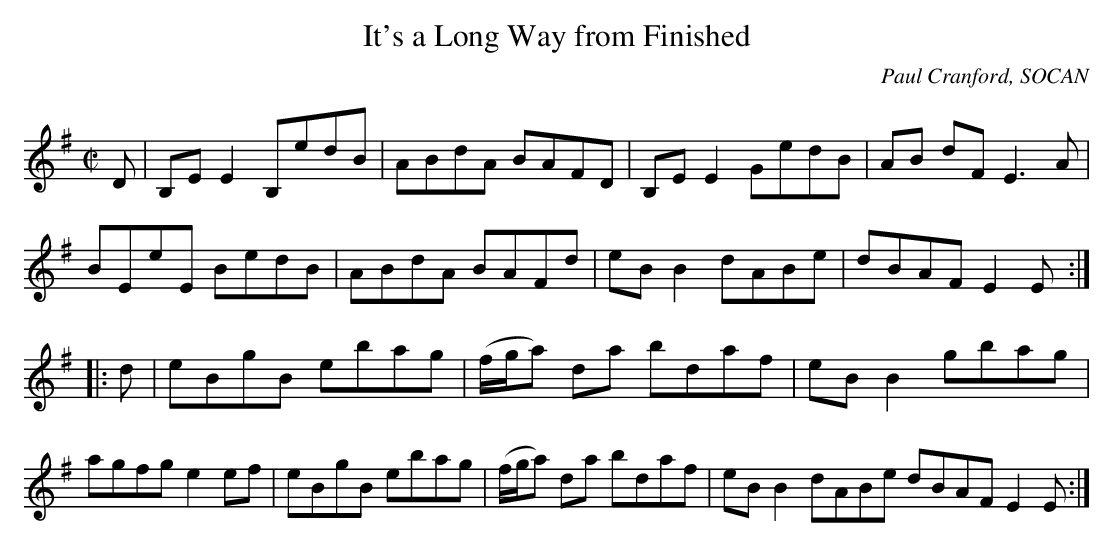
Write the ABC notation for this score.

X:1
T:It's a Long Way from Finished
C:Paul Cranford, SOCAN
A.cranfordpub.com
Q:333
L:1/8
M:C|
K:Em
D|B,E E2 B,edB|ABdA BAFD|B,E E2 GedB|AB dF E3 A|!
BEeE BedB|ABdA BAFd|eB B2 dABe|dBAF E2 E:|!
|:d|eBgB ebag|(f/g/a) da bdaf|eB B2 gbag|agfg e2 ef|
eBgB ebag|(f/g/a) da bdaf|eB B2 dABe dBAF E2 E:|]!
